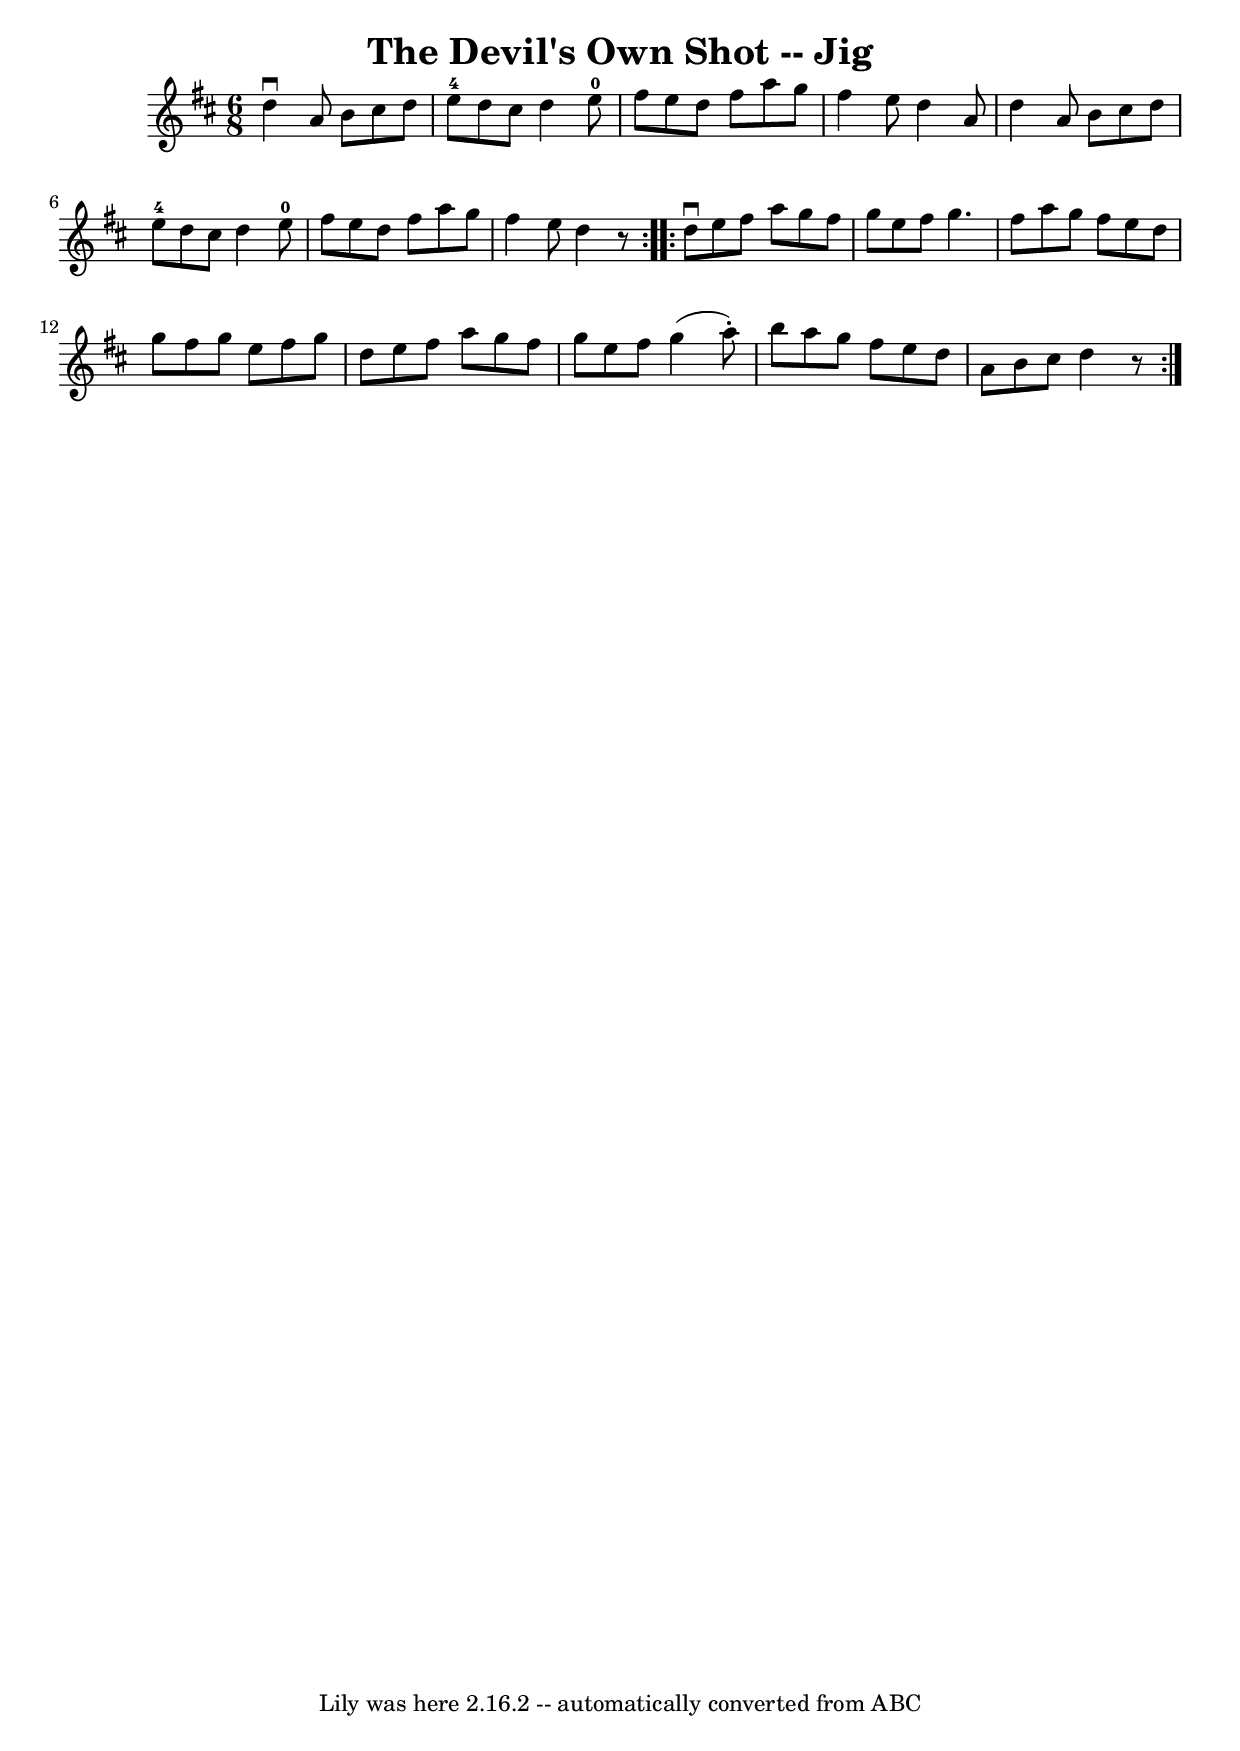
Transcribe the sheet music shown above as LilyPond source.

\version "2.16.2"
\include "Mammoth.ily"
\header {
  %% book = "Ryan's Mammoth Collection"
  crossRefNumber = "1"
  footnotes = ""
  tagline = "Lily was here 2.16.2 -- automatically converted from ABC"
  title = "The Devil's Own Shot -- Jig"

}
voicedefault =  {



  \repeat volta 2 {

    \time 6/8 
    \key d \major
    d''4^\downbow a'8 b'8 cis''8 d''8   |
    e''8-4 d''8 cis''8 d''4 e''8-0 |
    fis''8    
    e''8 d''8 fis''8 a''8 g''8  |
    fis''4 e''8 d''4    
    a'8  |
    d''4 a'8 b'8 cis''8 d''8  |
    e''8-4   
    d''8 cis''8 d''4 e''8-0 |
    fis''8 e''8 d''8 fis''8 
    a''8 g''8  |
    fis''4 e''8 d''4    r8 
  } 
  \repeat volta 2 {
    
    d''8^\downbow e''8 fis''8 a''8 g''8 fis''8  |
    g''8    
    e''8 fis''8 g''4.    |
    fis''8 a''8 g''8 fis''8 e''8  
    d''8  |
    g''8 fis''8 g''8 e''8 fis''8 g''8  |
    
    d''8 e''8 fis''8 a''8 g''8 fis''8  |
    g''8 e''8    
    fis''8 g''4 (a''8-.) |
    b''8 a''8 g''8 fis''8 e''8 
    d''8  |
    a'8 b'8 cis''8 d''4    r8 
  }   

}

\score{
  <<

    \context Staff="default"
    {
      \voicedefault 
      
    }

  >>
  \layout {
    
  }
  \midi {
  }

}
